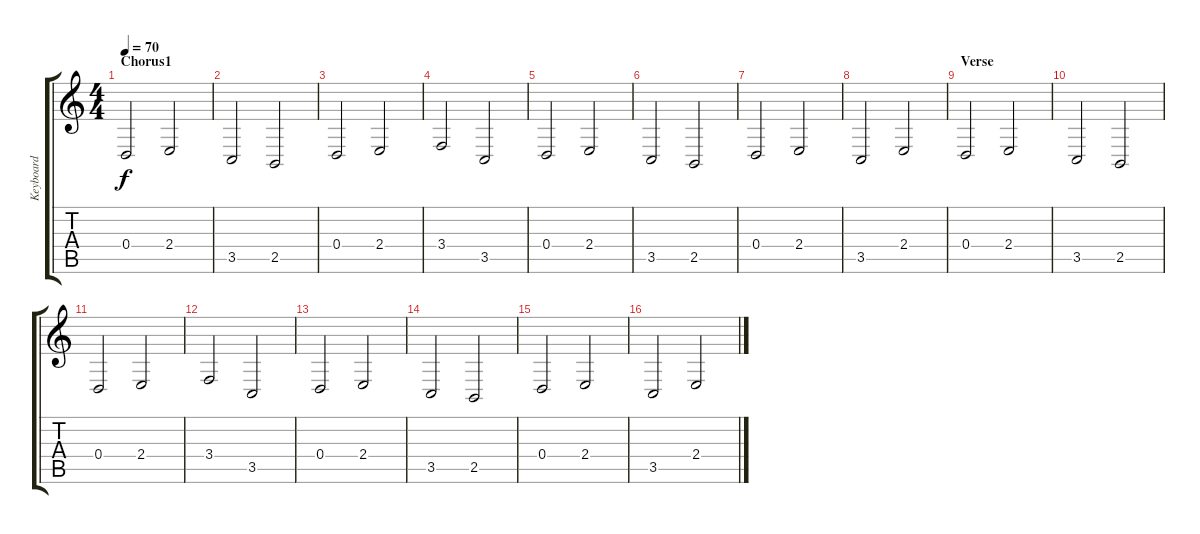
\track ("Keyboard" "Keyboard") {instrument pad2warm}
\staff {score tabs}
\tuning (E4 B3 G3 D3 A2 E2) {hide}
\ts (4 4)
\section ("" "Chorus1")
\tempo 70
\clef g2
\ks c
0.4.2{dy f} 2.4.2 |
3.5.2 2.5.2 |
0.4.2 2.4.2 |
3.4.2 3.5.2 |
0.4.2 2.4.2 |
3.5.2 2.5.2 |
0.4.2 2.4.2 |
3.5.2 2.4.2 |
\section ("" "Verse")
0.4.2 2.4.2 |
3.5.2 2.5.2 |
0.4.2 2.4.2 |
3.4.2 3.5.2 |
0.4.2 2.4.2 |
3.5.2 2.5.2 |
0.4.2 2.4.2 |
3.5.2 2.4.2
